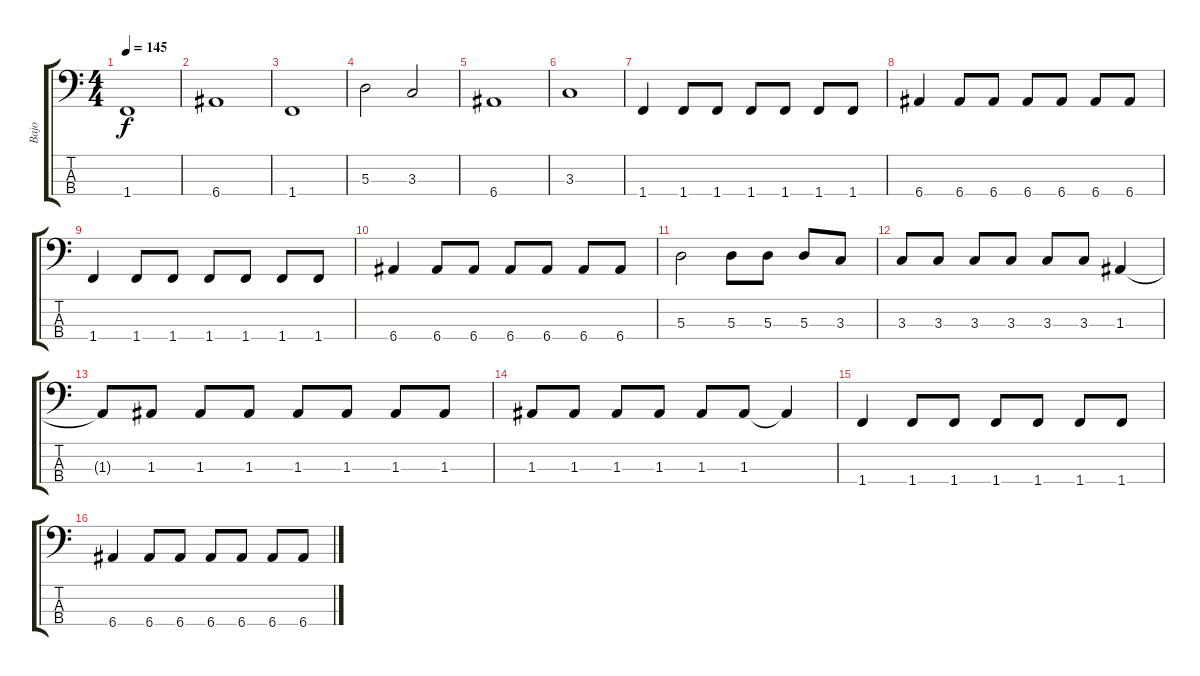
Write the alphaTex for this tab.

\track ("Bajo" "Bajo") {instrument electricbassfinger}
\staff {score tabs}
\tuning (G2 D2 A1 E1) {hide}
\ts (4 4)
\tempo 145
\clef f4
\ks c
1.4.1{dy f instrument electricbassfinger} |
6.4.1 |
1.4.1 |
5.3.2 3.3.2 |
6.4.1 |
3.3.1 |
1.4.4 1.4.8 1.4.8 1.4.8 1.4.8 1.4.8 1.4.8 |
6.4.4 6.4.8 6.4.8 6.4.8 6.4.8 6.4.8 6.4.8 |
1.4.4 1.4.8 1.4.8 1.4.8 1.4.8 1.4.8 1.4.8 |
6.4.4 6.4.8 6.4.8 6.4.8 6.4.8 6.4.8 6.4.8 |
5.3.2 5.3.8 5.3.8 5.3.8 3.3.8 |
3.3.8 3.3.8 3.3.8 3.3.8 3.3.8 3.3.8 1.3.4 |
1.3{t}.8 1.3.8 1.3.8 1.3.8 1.3.8 1.3.8 1.3.8 1.3.8 |
1.3.8 1.3.8 1.3.8 1.3.8 1.3.8 1.3.8 1.3{t}.4 |
1.4.4 1.4.8 1.4.8 1.4.8 1.4.8 1.4.8 1.4.8 |
6.4.4 6.4.8 6.4.8 6.4.8 6.4.8 6.4.8 6.4.8
